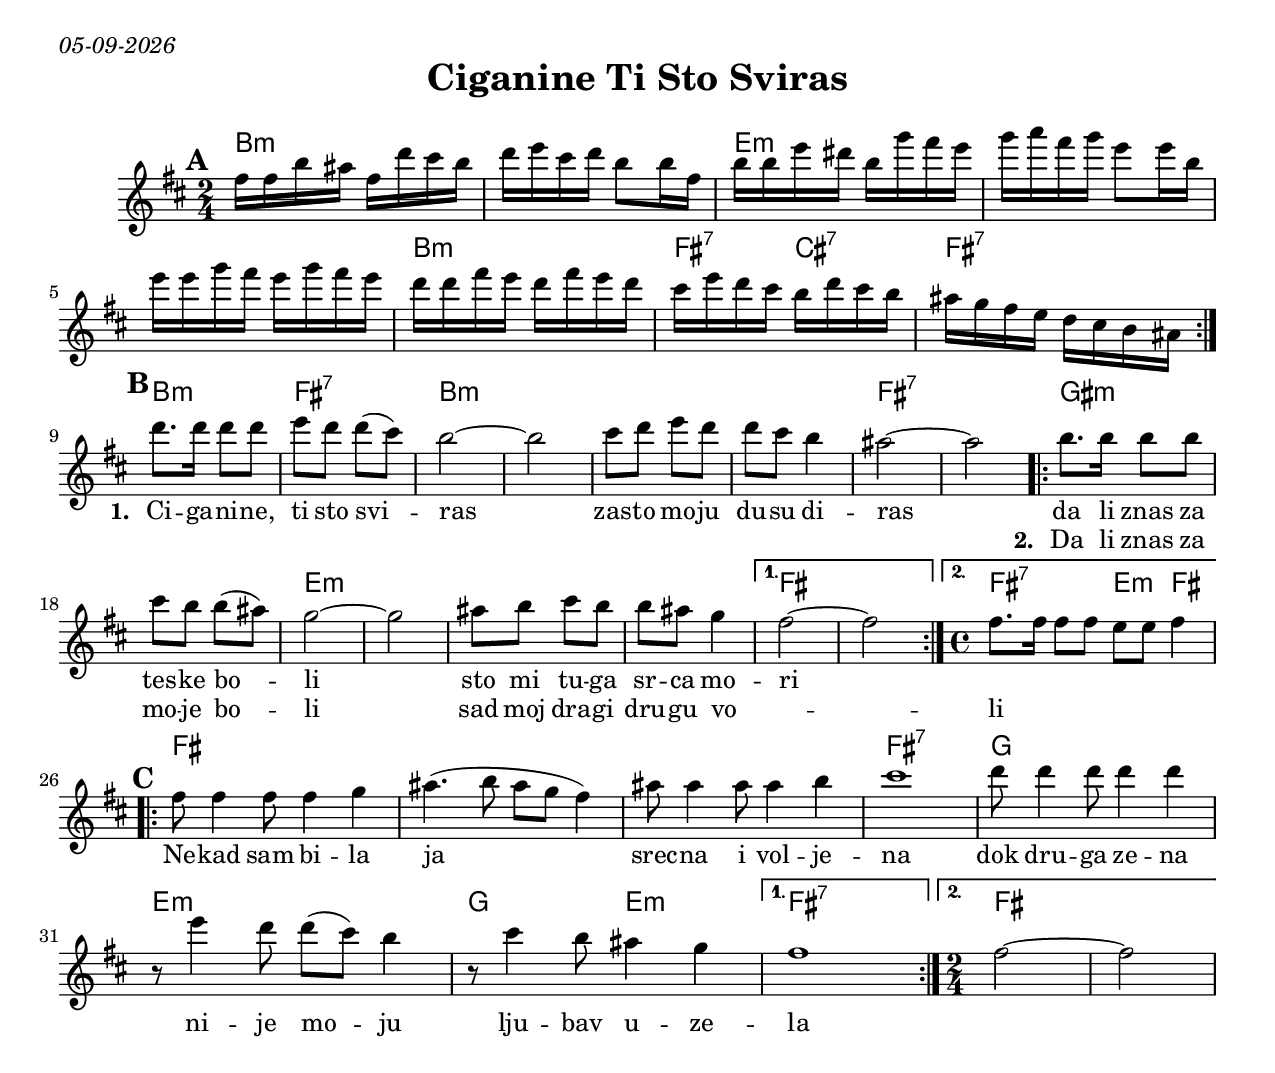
\version "2.18.0"
\include "english.ly"
\paper{
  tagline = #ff
  print-all-headers = ##t
  #(set-paper-size "letter")
}
date = #(strftime "%d-%m-%Y" (localtime (current-time)))

\markup{ \italic{ \date }  }

%\markup{ Got something to say? }

global = {
  \clef treble
  \key fs \minor
  \time 2/4
  \set Score.markFormatter = #format-mark-box-alphabet
}

%#################################### Melody ########################
%melody =  \transpose c d \relative c' {  %transpose for clarinet
melody = \relative c'' {
  \global
  %\partial 16*3 a16 d f   %lead in notes

  \repeat volta 2{
   \mark \default
   cs16 cs fs es cs a' gs fs
   a16 b gs a fs8 fs16 cs
   fs16 fs b as fs d' cs b
   d16 e cs d b8 b16 fs

   b16 b d cs b d cs b
   a16 a cs b a cs b a
   gs16 b a gs fs a gs fs
    es16 d cs b a gs fs es

  }

  \break
 %{
 \alternative {
    {b16e c b a c b a
    gs16 f e d c b a gs}

    {b'16 d c8 b16 a d c
    b8 e, fs gs}
  }
 %}
  %\bar"||"
  %\repeat volta 2{
   \mark \default

   a'8. a16 a8 a
   b8 a a(gs)
   fs2~
   fs2

   gs8 a b a
   a8 gs fs4
   es2~
   es2

   \repeat volta 2{

   %\bar"||"
   fs8. fs16 fs8 fs
   gs8 fs fs (es)
   d2~
   d2
   es8 fs gs fs
   fs8 es d4

  }
   \alternative {
     {  cs2~
   cs2}
     {\time 4/4

      cs8. cs16 cs8 cs b b cs4 }
   }

   \break
   \repeat volta 2{
   \mark \default
   cs8 cs4 cs8 cs4 d
   es4.( fs8 es d cs4)
   es8 es4 es8 es4 fs4
   gs1

   a8 a4 a8 a4 a
   r8 b4 a8 a(gs) fs4|
   r8 gs4 fs8 es4 d
   }

   \alternative{
   {cs1}
   {\time 2/4 cs2~
   cs2}
   }

}
%################################# Lyrics #####################
\addlyrics{
\repeat unfold 62 {\skip 2}
\set stanza = #"1. "
Ci -- ga -- ni -- ne, ti sto svi -- ras
zas -- to mo -- ju du -- su di -- ras
da li znas za tes -- ke bo -- li
sto mi tu -- ga sr -- ca mo -- ri
%da li znas za moje bo -- li
%sad moj dragi drugu vo -- li

\repeat unfold 7 {\skip 2}
Ne -- kad sam bi -- la ja
srec -- na i vol -- je -- na
dok dru -- ga ze -- na
ni -- je mo -- ju lju -- bav u -- ze -- la
}

\addlyrics{
\repeat unfold 78 {\skip 2}
\set stanza = #"2. "
 Da li znas za mo -- je bo -- li
 sad moj dra -- gi dru -- gu vo -- _ li
}
%################################# Chords #######################
harmonies = \chordmode {
  fs2*2:m
  b2*3:m
  fs2:m
  cs4:7 gs4:7
  cs2:7
  %e4:7 b4:7
  %e2:7
  %B
  fs2:m
  cs2:7
  fs2*4:m
  cs2*2:7
  %dbl bar
  ds2*2:m
  b2*4:m
  cs2*2
  %time change
  cs2:7 b4:m cs4
  %c
  cs1*3
  cs1:7
  d1
  b1:m %a2:m
  d2 b2:m
  cs1:7
  cs2*2



}

\score {
  <<
    \new ChordNames {
      \set chordChanges = ##f
      \transpose fs' b \harmonies
    }
    \new Staff   \transpose fs' b' \melody
  >>
  \header{
    title= "Ciganine Ti Sto Sviras"
    subtitle=""
    composer= ""
    instrument =""
    arranger= ""
  }
  \layout{indent = 1.0\cm}
  \midi {
    \tempo 4 = 120

    % \midi { }
  }
}
%{
% more verses:
\markup{}
\markup {
  \fill-line {
    \hspace #0.1 % distance from left margin
    \column {
      \line { "1."
	\column {
	  ""
	}
      }
      \hspace #0.2 % vertical distance between verses
      \line { "2."
	\column {
	 ""
	}
      }
    }
    \hspace #0.1  % horiz. distance between columns
    \column {
      \line { "3."
	\column {
	  ""
	}
      }
      \hspace #0.2 % distance between verses
      \line { "4."
	\column {
	 ""
	}
      }
    }
    \hspace #0.1 % distance to right margin
  }
}

%}
%{
Ciganine, ti sto sviras
zasto moju dusu diras
da li znas za teske boli
sto mi tuga srca mori
da li znas za moje boli
sad moj dragi drugu voli

Ref.
Nekad sam bila ja
srecna i voljena
dok druga zena
nije moju ljubav uzela

Druga ga miluje
on za njom luduje
a moje srce usamljeno
za njim boluje

Nekada smo sretni bili
nasu ljubav nismo krili
mislila sam, dani srece
da nikada proci nece

Ref.

Ciganine, sviraj, sviraj
pesmom moju dusu diraj
nek’ mi tvoja pesma kaze
kad’ me ljubi sto me laze
%}